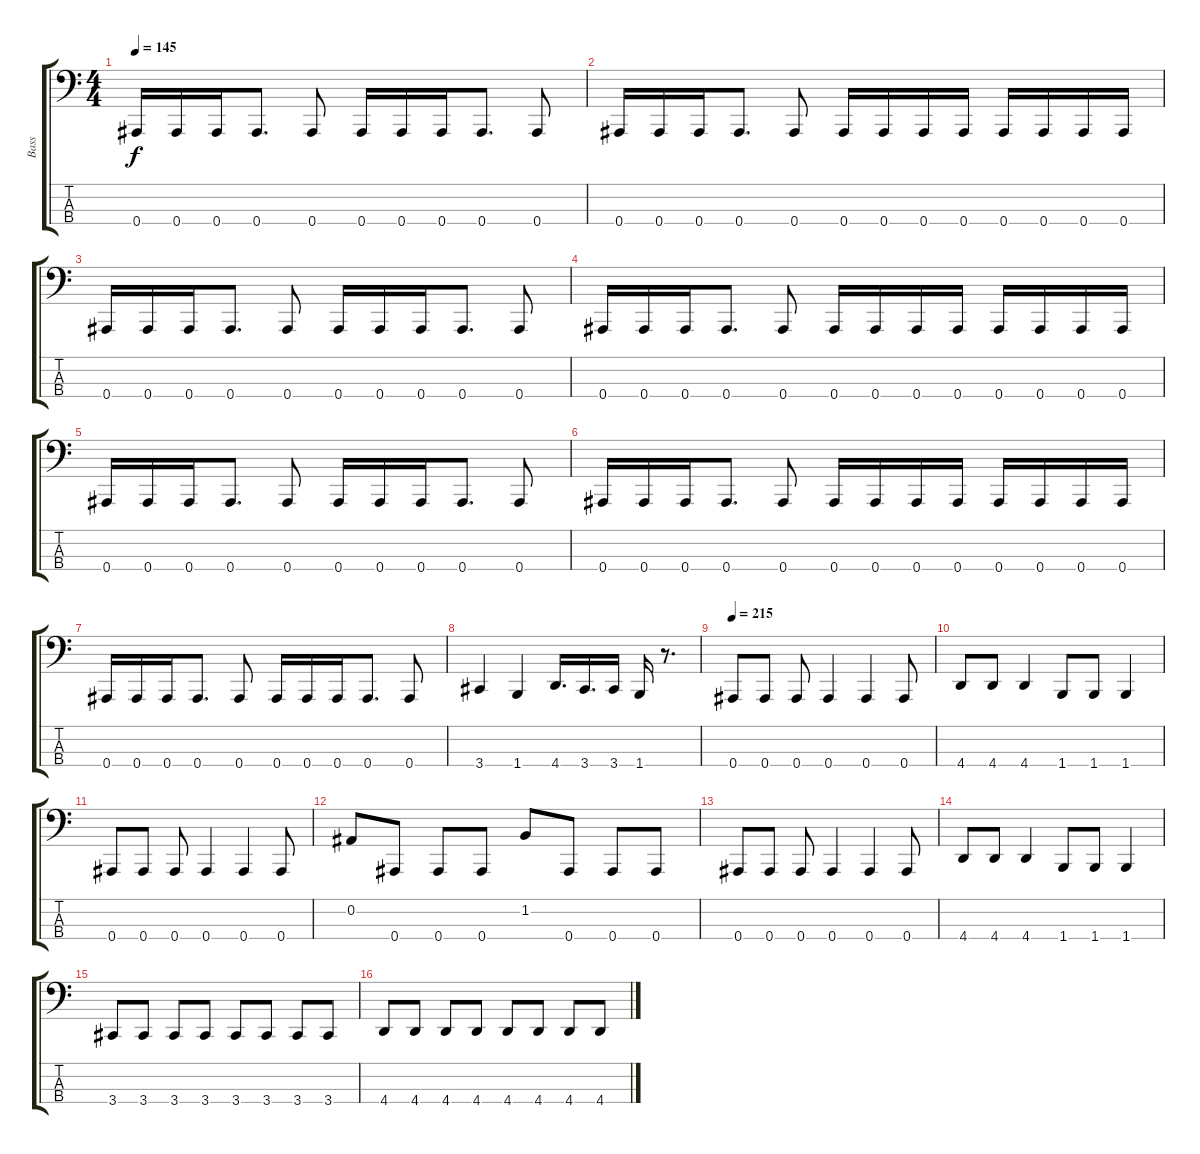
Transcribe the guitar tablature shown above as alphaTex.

\track ("Bass" "Bass") {instrument electricbasspick}
\staff {score tabs}
\tuning (Eb2 Bb1 F1 Bb0) {hide}
\ts (4 4)
\tempo 145
\clef f4
\ks c
0.4.16{dy f} 0.4.16 0.4.16 0.4.8{d} 0.4.8 0.4.16 0.4.16 0.4.16 0.4.8{d} 0.4.8 |
0.4.16 0.4.16 0.4.16 0.4.8{d} 0.4.8 0.4.16 0.4.16 0.4.16 0.4.16 0.4.16 0.4.16 0.4.16 0.4.16 |
0.4.16 0.4.16 0.4.16 0.4.8{d} 0.4.8 0.4.16 0.4.16 0.4.16 0.4.8{d} 0.4.8 |
0.4.16 0.4.16 0.4.16 0.4.8{d} 0.4.8 0.4.16 0.4.16 0.4.16 0.4.16 0.4.16 0.4.16 0.4.16 0.4.16 |
0.4.16 0.4.16 0.4.16 0.4.8{d} 0.4.8 0.4.16 0.4.16 0.4.16 0.4.8{d} 0.4.8 |
0.4.16 0.4.16 0.4.16 0.4.8{d} 0.4.8 0.4.16 0.4.16 0.4.16 0.4.16 0.4.16 0.4.16 0.4.16 0.4.16 |
0.4.16 0.4.16 0.4.16 0.4.8{d} 0.4.8 0.4.16 0.4.16 0.4.16 0.4.8{d} 0.4.8 |
3.4.4 1.4.4 4.4.16{d} 3.4.16{d} 3.4.16 1.4.16 r.8{d} |
\tempo 215
0.4.8 0.4.8 0.4.8 0.4.4 0.4.4 0.4.8 |
4.4.8 4.4.8 4.4.4 1.4.8 1.4.8 1.4.4 |
0.4.8 0.4.8 0.4.8 0.4.4 0.4.4 0.4.8 |
0.2.8 0.4.8 0.4.8 0.4.8 1.2.8 0.4.8 0.4.8 0.4.8 |
0.4.8 0.4.8 0.4.8 0.4.4 0.4.4 0.4.8 |
4.4.8 4.4.8 4.4.4 1.4.8 1.4.8 1.4.4 |
3.4.8 3.4.8 3.4.8 3.4.8 3.4.8 3.4.8 3.4.8 3.4.8 |
4.4.8 4.4.8 4.4.8 4.4.8 4.4.8 4.4.8 4.4.8 4.4.8
